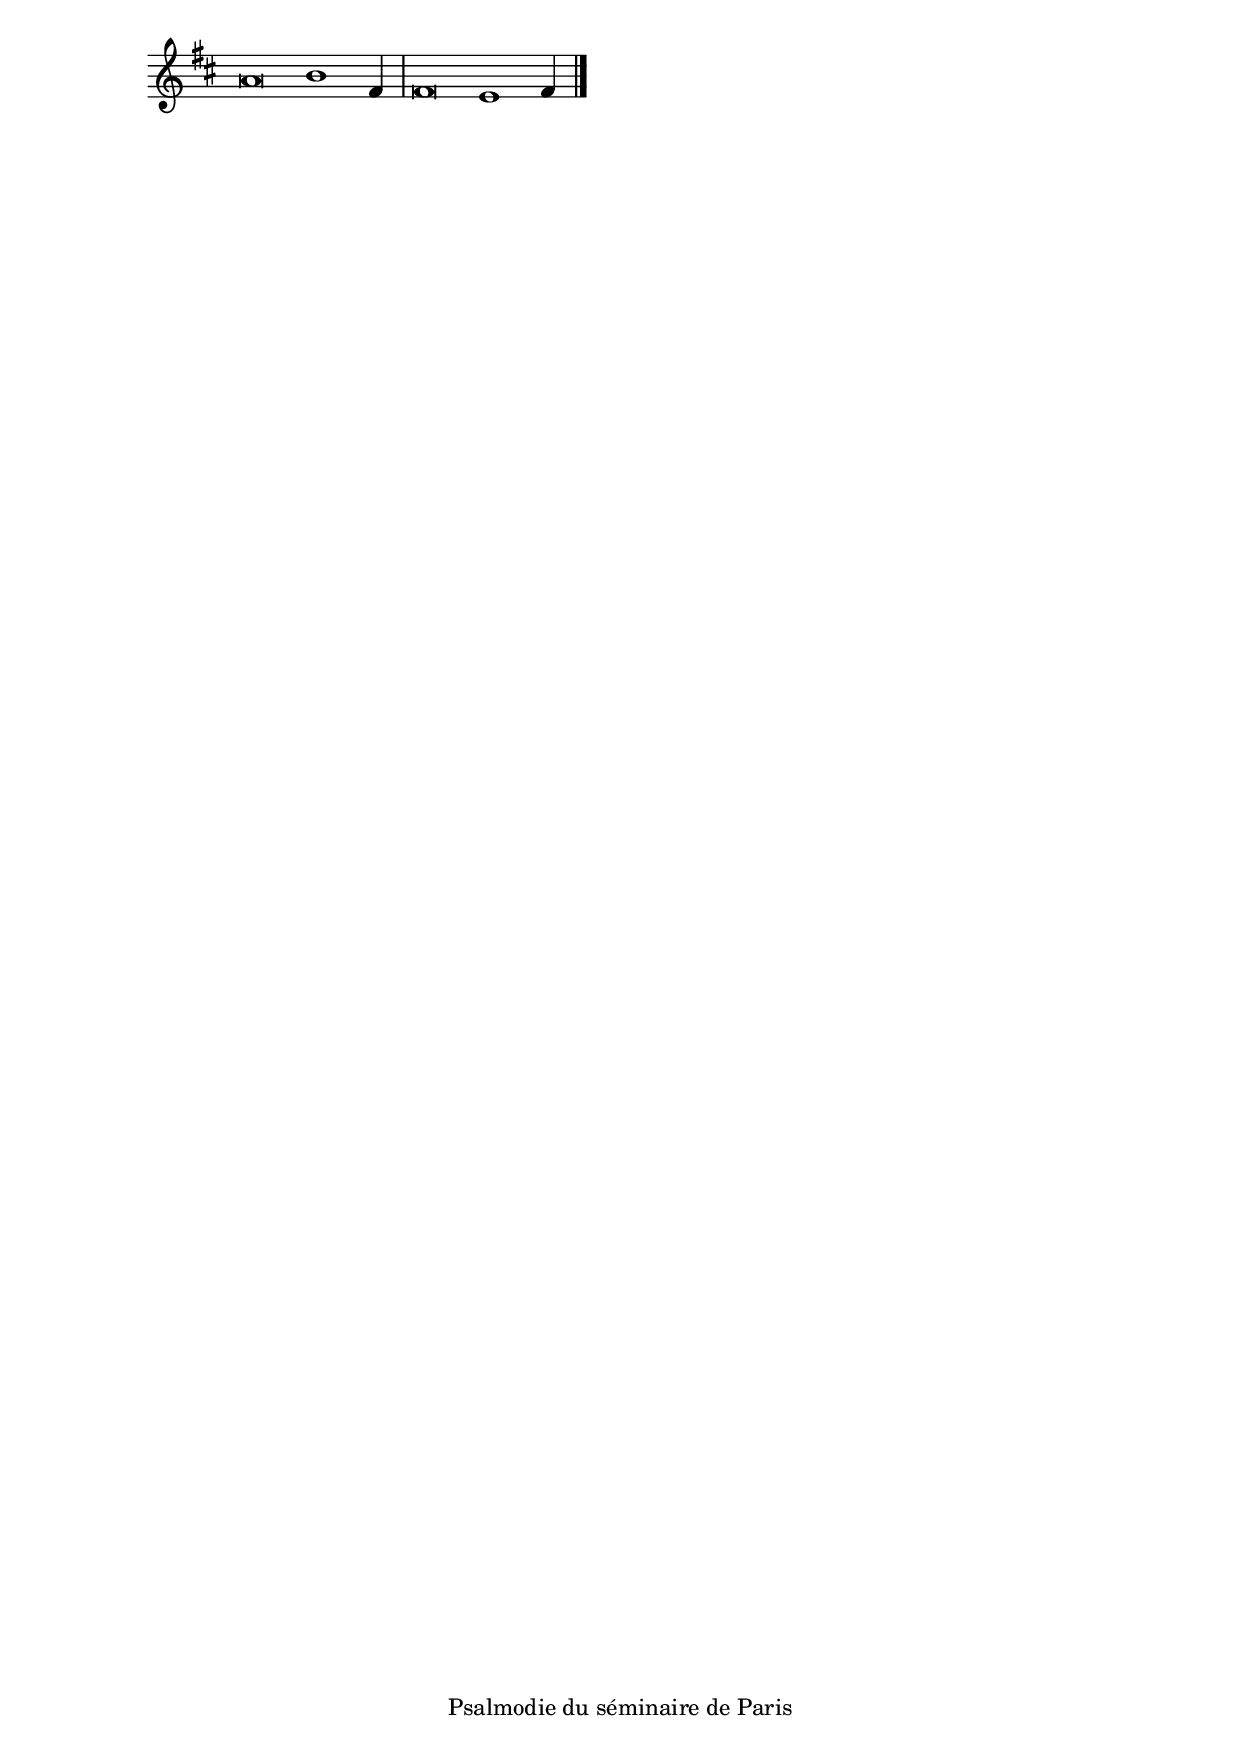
\version "2.20.0"
\language "italiano"

stemOff = \hide Staff.Stem
stemOn  = \undo \stemOff

\header {
  %title = "Cantique de l'Ancien Testament 36"
  %tagline = ##f
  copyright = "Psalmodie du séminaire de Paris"
}

\score {
  \new Staff \with { \remove "Time_signature_engraver" }
  \relative
  {
    \key re \major
    \cadenzaOn
    \stemOff la'\breve si1 \stemOn fad4
    \bar "|"
    \stemOff fad\breve mi1 \stemOn fad4
    \bar "|."
  }
}